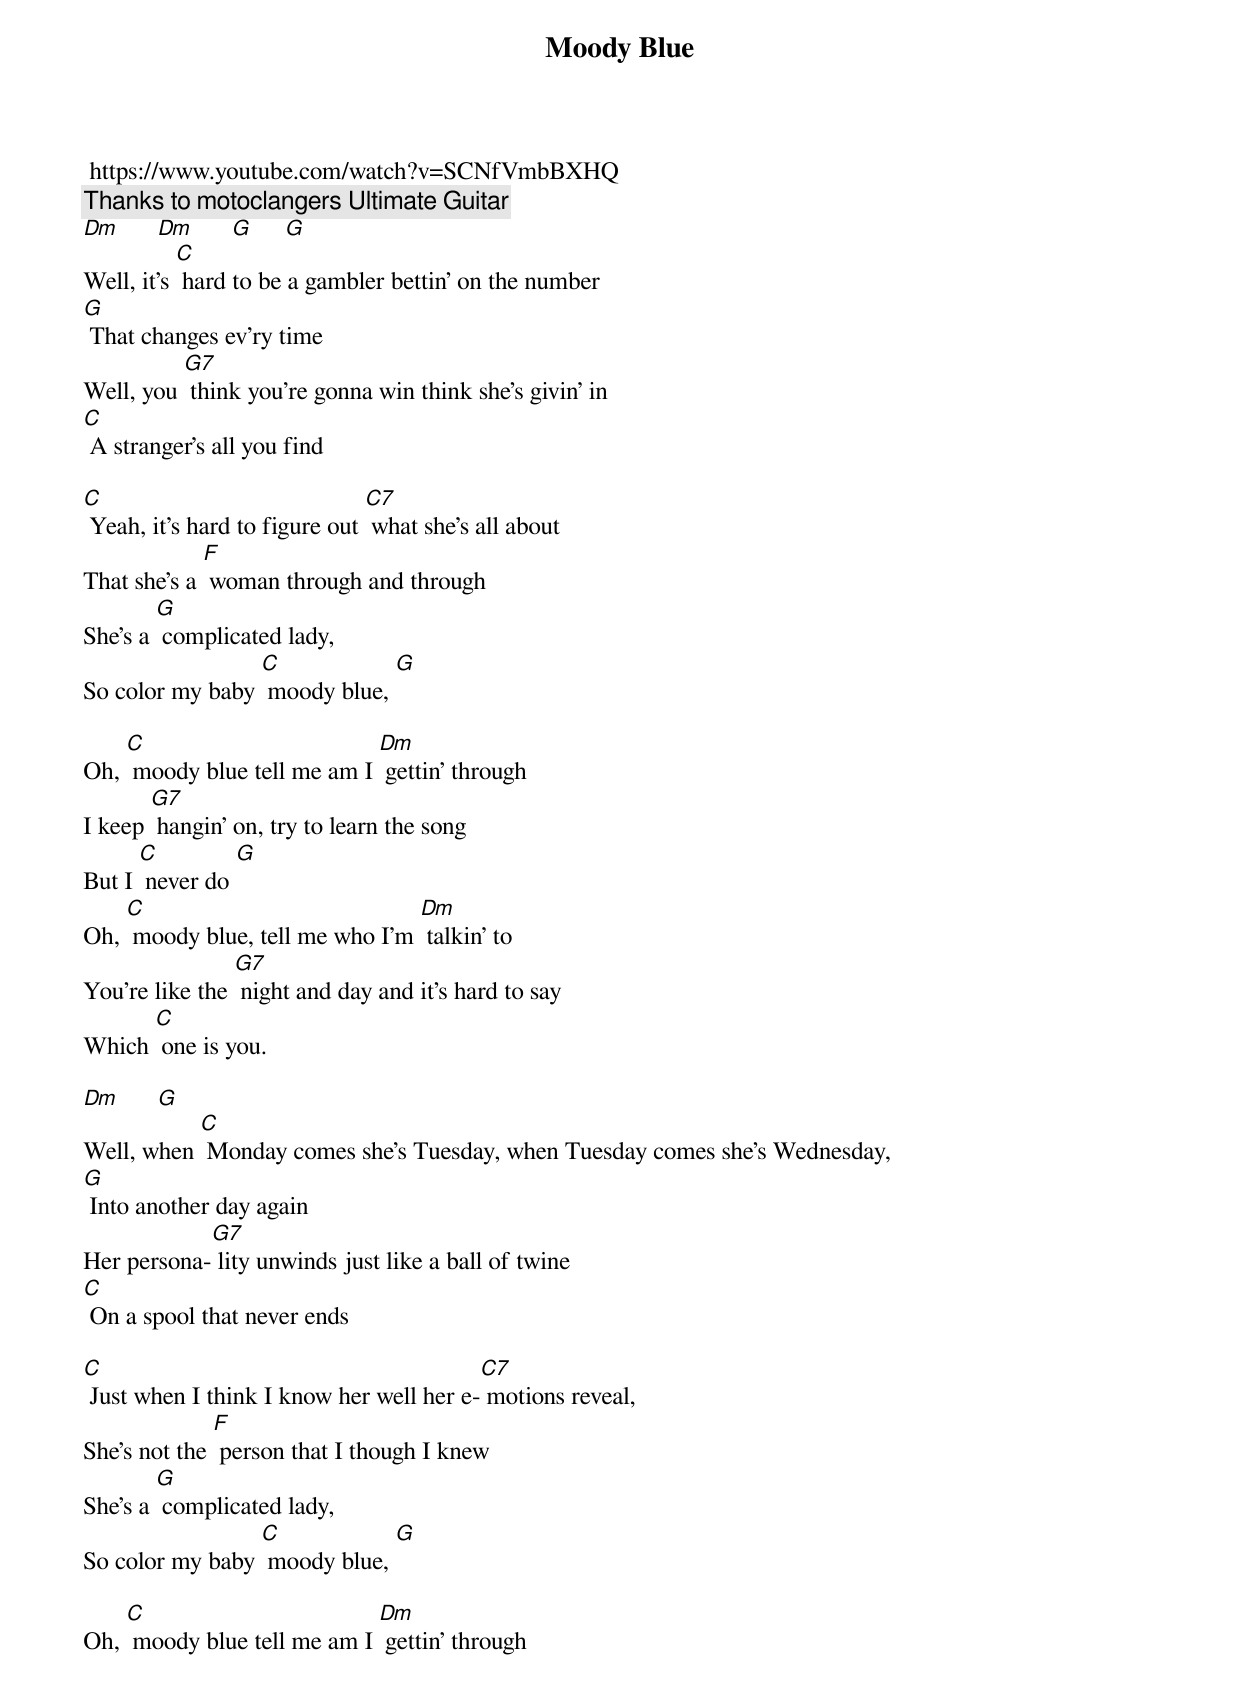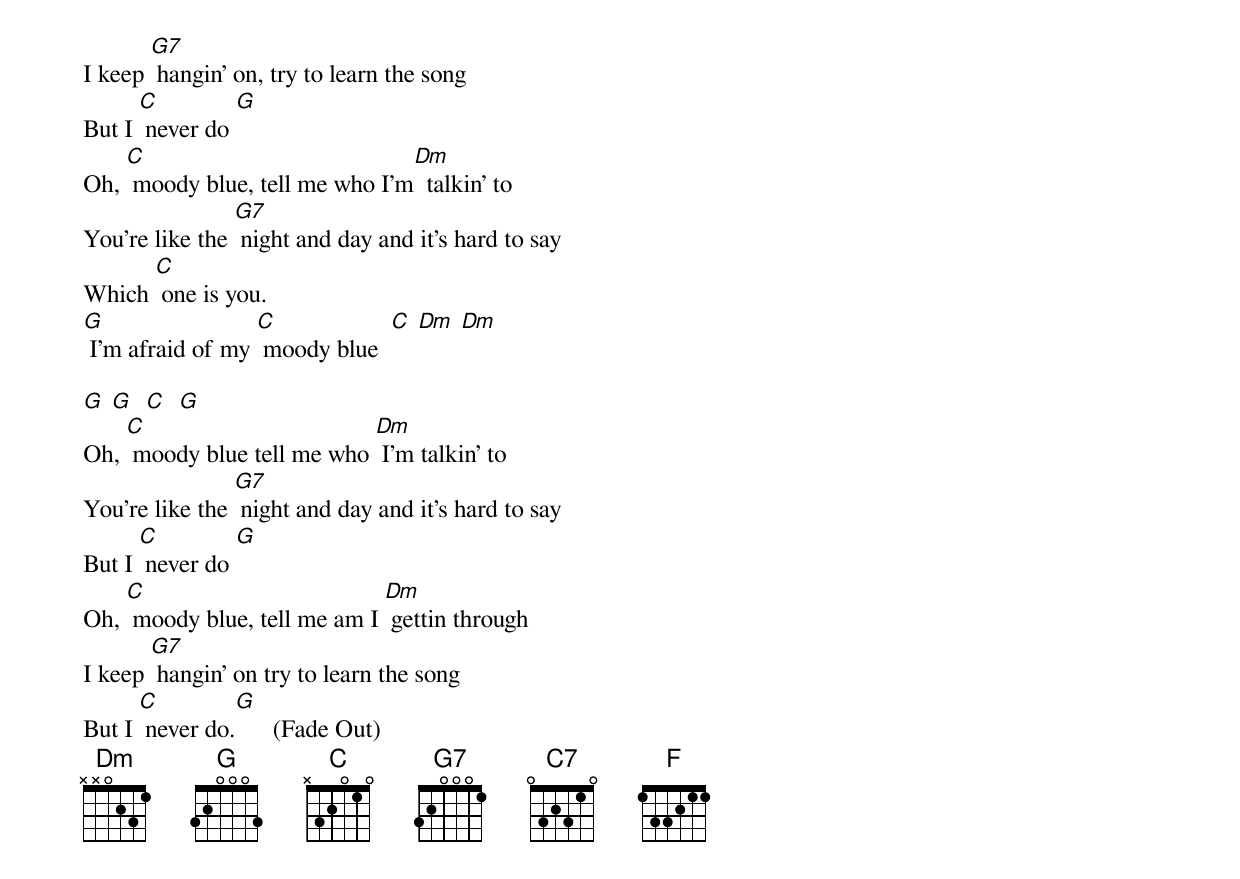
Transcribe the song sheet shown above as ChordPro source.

{t:Moody Blue }
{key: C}
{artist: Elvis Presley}
 https://www.youtube.com/watch?v=SCNfVmbBXHQ
{c: Thanks to motoclangers Ultimate Guitar }
[Dm]      [Dm]      [G]     [G]
Well, it's [C] hard to be a gambler bettin' on the number
[G] That changes ev'ry time
Well, you [G7] think you're gonna win think she's givin' in
[C] A stranger's all you find

[C] Yeah, it's hard to figure out [C7] what she's all about
That she's a [F] woman through and through
She's a [G] complicated lady,
So color my baby [C] moody blue, [G]

Oh, [C] moody blue tell me am I [Dm] gettin' through
I keep [G7] hangin' on, try to learn the song
But I [C] never do [G]
Oh, [C] moody blue, tell me who I'm [Dm] talkin' to
You're like the [G7] night and day and it's hard to say
Which [C] one is you.

[Dm]      [G]
Well, when [C] Monday comes she's Tuesday, when Tuesday comes she's Wednesday,
[G] Into another day again
Her persona-[G7] lity unwinds just like a ball of twine
[C] On a spool that never ends

[C] Just when I think I know her well her e-[C7] motions reveal,
She's not the [F] person that I though I knew
She's a [G] complicated lady,
So color my baby [C] moody blue, [G]

Oh, [C] moody blue tell me am I [Dm] gettin' through
I keep [G7] hangin' on, try to learn the song
But I [C] never do [G]
Oh, [C] moody blue, tell me who I'm[Dm]  talkin' to
You're like the [G7] night and day and it's hard to say
Which [C] one is you.
[G] I'm afraid of my [C] moody blue  [C] [Dm] [Dm]

[G] [G]  [C]  [G]
Oh, [C] moody blue tell me who [Dm] I'm talkin' to
You're like the [G7] night and day and it's hard to say
But I [C] never do [G]
Oh, [C] moody blue, tell me am I [Dm] gettin through
I keep [G7] hangin' on try to learn the song
But I [C] never do.[G]      (Fade Out)
